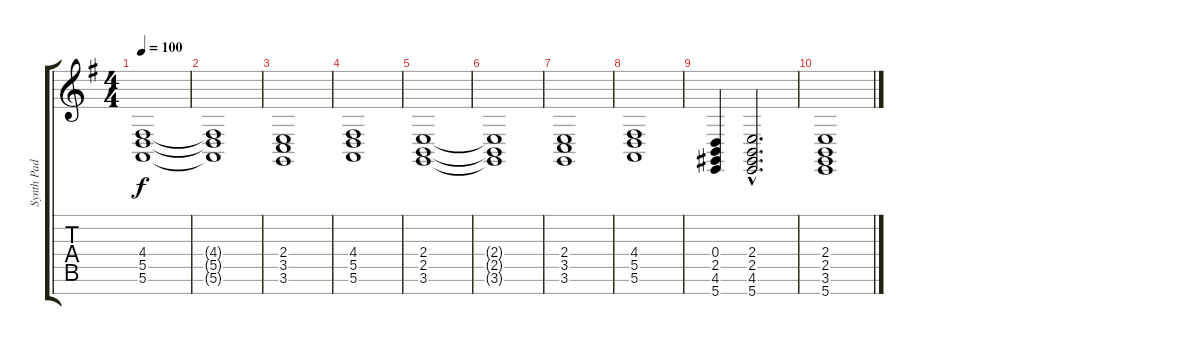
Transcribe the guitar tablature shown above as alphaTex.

\track ("Synth Pad" "Synth Pad") {instrument pad7halo}
\staff {score tabs}
\tuning (E4 B3 G3 D3 A2 E2 B1) {hide}
\ts (4 4)
\tempo 100
\clef g2
\ks g
(4.4 5.5 5.6).1{dy f} |
(4.4{t} 5.5{t} 5.6{t}).1 |
(2.4 3.5 3.6).1 |
(4.4 5.5 5.6).1 |
(2.4 2.5 3.6).1 |
(2.4{t} 2.5{t} 3.6{t}).1 |
(2.4 3.5 3.6).1 |
(4.4 5.5 5.6).1 |
(0.4 2.5 4.6 5.7).4 (2.4{hac} 2.5{hac} 4.6{hac} 5.7{hac}).2{d} |
(2.4 2.5 3.6 5.7).1
